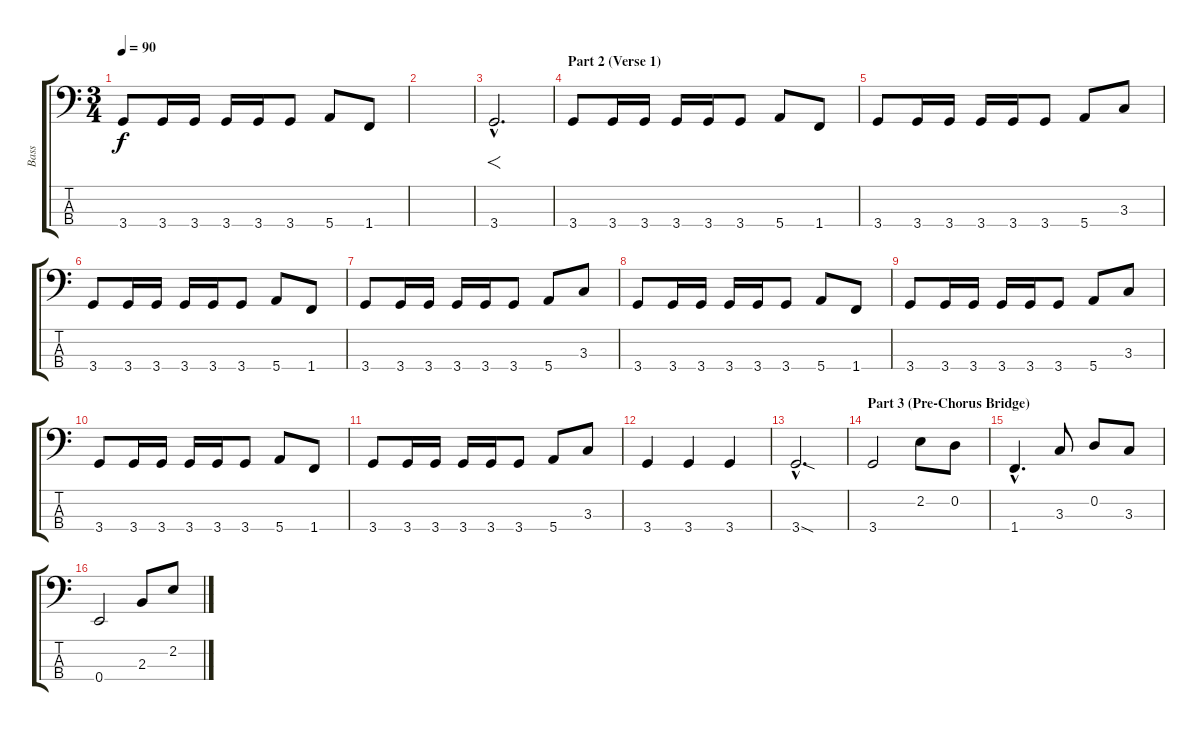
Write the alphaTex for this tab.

\track ("Bass" "Bass") {instrument electricbassfinger}
\staff {score tabs}
\tuning (G2 D2 A1 E1) {hide}
\ts (3 4)
\tempo 90
\clef f4
\ks c
3.4.8{dy f} 3.4.16 3.4.16 3.4.16 3.4.16 3.4.8 5.4.8 1.4.8 |
|
3.4{hac}.2{f d} |
\section ("" "Part 2 (Verse 1)")
3.4.8 3.4.16 3.4.16 3.4.16 3.4.16 3.4.8 5.4.8 1.4.8 |
3.4.8 3.4.16 3.4.16 3.4.16 3.4.16 3.4.8 5.4.8 3.3.8 |
3.4.8 3.4.16 3.4.16 3.4.16 3.4.16 3.4.8 5.4.8 1.4.8 |
3.4.8 3.4.16 3.4.16 3.4.16 3.4.16 3.4.8 5.4.8 3.3.8 |
3.4.8 3.4.16 3.4.16 3.4.16 3.4.16 3.4.8 5.4.8 1.4.8 |
3.4.8 3.4.16 3.4.16 3.4.16 3.4.16 3.4.8 5.4.8 3.3.8 |
3.4.8 3.4.16 3.4.16 3.4.16 3.4.16 3.4.8 5.4.8 1.4.8 |
3.4.8 3.4.16 3.4.16 3.4.16 3.4.16 3.4.8 5.4.8 3.3.8 |
3.4.4 3.4.4 3.4.4 |
3.4{sod hac}.2{d} |
\section ("" "Part 3 (Pre-Chorus Bridge)")
3.4.2 2.2.8 0.2.8 |
1.4{hac}.4{d} 3.3.8 0.2.8 3.3.8 |
0.4.2 2.3.8 2.2.8
